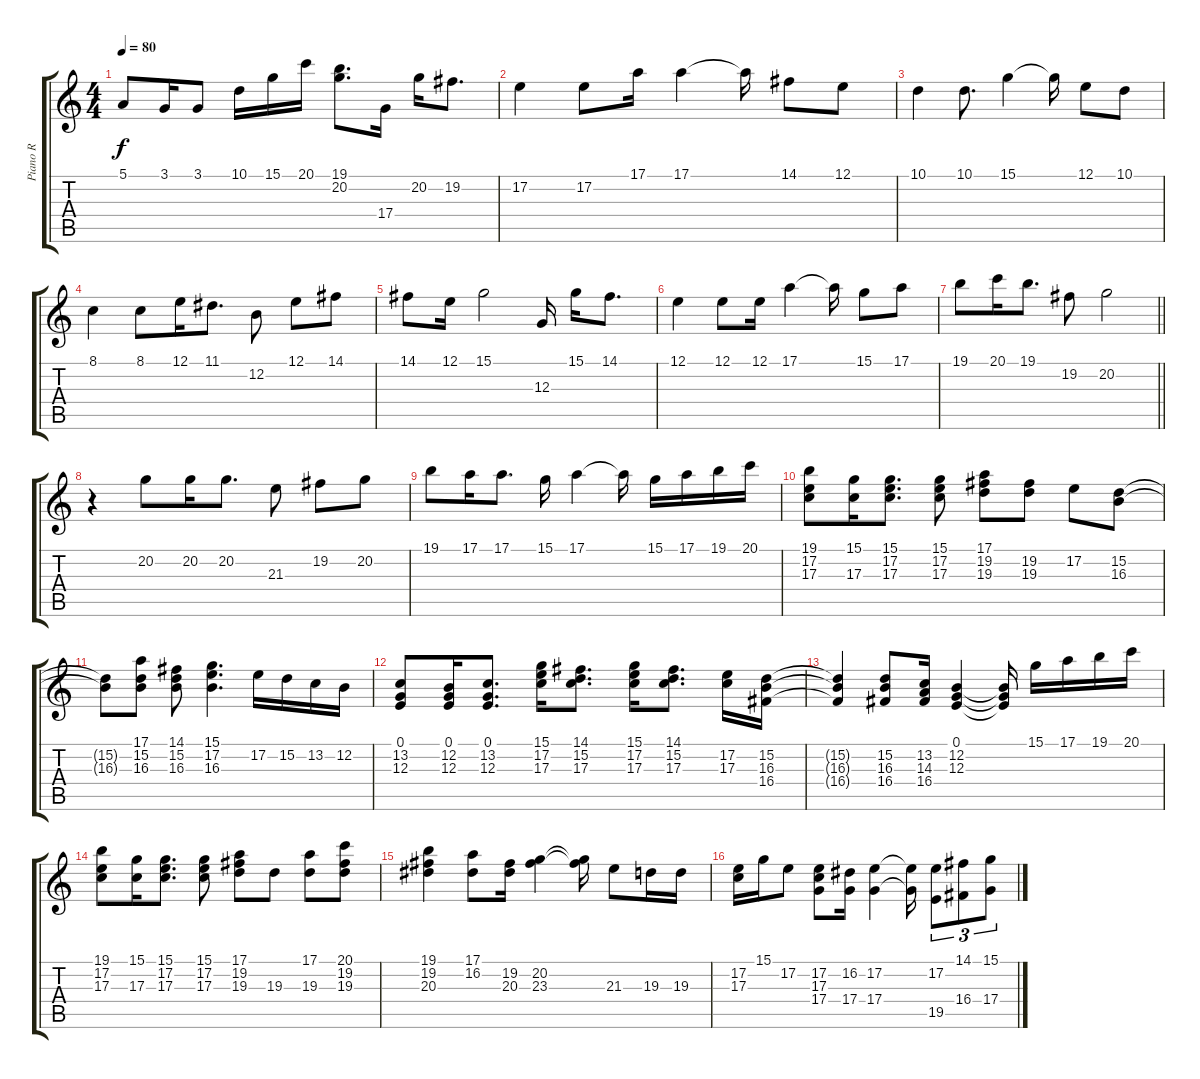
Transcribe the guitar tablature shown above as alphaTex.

\track ("Piano R" "Piano R") {instrument acousticgrandpiano}
\staff {score tabs}
\tuning (E4 B3 G3 D3 A2 E2) {hide}
\ts (4 4)
\tempo 80
\clef g2
\ks c
5.1.8{dy f} 3.1.16 3.1.8 10.1.16 15.1.16 20.1.16 (19.1 20.2).8{d} 17.4.16 20.2.16 19.2.8{d} |
17.2.4 17.2.8 17.1.16 17.1.4 17.1{t}.16 14.1.8 12.1.8 |
10.1.4 10.1.8{d} 15.1.4 15.1{t}.16 12.1.8 10.1.8 |
8.1.4 8.1.8 12.1.16 11.1.8{d} 12.2.8 12.1.8 14.1.8 |
14.1.8 12.1.16 15.1.2 12.3.16 15.1.16 14.1.8{d} |
12.1.4 12.1.8 12.1.16 17.1.4 17.1{t}.16 15.1.8 17.1.8 |
\barLineRight lightlight
19.1.8 20.1.16 19.1.8{d} 19.2.8 20.2.2 |
r.4 20.2.8 20.2.16 20.2.8{d} 21.3.8 19.2.8 20.2.8 |
19.1.8 17.1.16 17.1.8{d} 15.1.16 17.1.4 17.1{t}.16 15.1.16 17.1.16 19.1.16 20.1.16 |
(19.1 17.2 17.3).8 (15.1 17.3).16 (15.1 17.2 17.3).8{d} (15.1 17.2 17.3).8 (17.1 19.2 19.3).8 (19.2 19.3).8 17.2.8 (15.2 16.3).8 |
(15.2{t} 16.3{t}).8 (17.1 15.2 16.3).8 (14.1 15.2 16.3).8 (15.1 17.2 16.3).4{d} 17.2.16 15.2.16 13.2.16 12.2.16 |
(0.1 13.2 12.3).8 (0.1 12.2 12.3).16 (0.1 13.2 12.3).8{d} (15.1 17.2 17.3).16 (14.1 15.2 17.3).8{d} (15.1 17.2 17.3).16 (14.1 15.2 17.3).8{d} (17.2 17.3).16 (15.2 16.3 16.4).16 |
(15.2{t} 16.3{t} 16.4{t}).4 (15.2 16.3 16.4).8 (13.2 14.3 16.4).16 (0.1 12.2 12.3).4 (0.1{t} 12.2{t} 12.3{t}).16 15.1.16 17.1.16 19.1.16 20.1.16 |
(19.1 17.2 17.3).8 (15.1 17.3).16 (15.1 17.2 17.3).8{d} (15.1 17.2 17.3).8 (17.1 19.2 19.3).8 19.3.8 (17.1 19.3).8 (20.1 19.2 19.3).8 |
(19.1 19.2 20.3).4 (17.1 16.2).8 (19.2 20.3).16 (20.2 23.3).4 (20.2{t} 23.3{t}).16 21.3.8 19.3.16 19.3.16 |
(17.2 17.3).16 15.1.16 17.2.8 (17.2 17.3 17.4).8 (16.2 17.4).16 (17.2 17.4).4 (17.2{t} 17.4{t}).16 (17.2 19.5).8{tu (3 2)} (14.1 16.4).8{tu (3 2)} (15.1 17.4).8{tu (3 2)}
